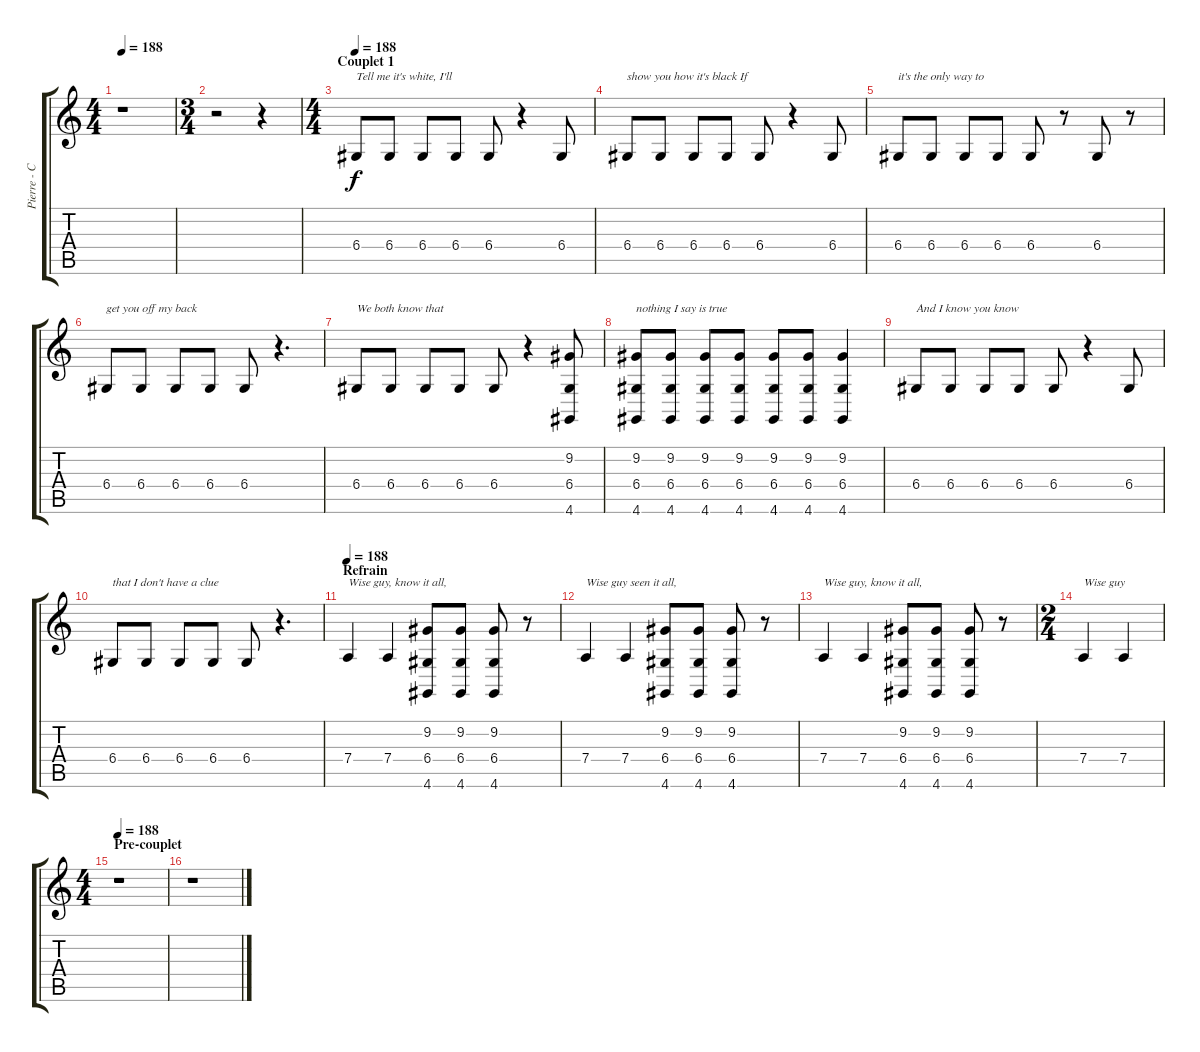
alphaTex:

\track ("Pierre - Chant" "Pierre - C") {instrument synthbrass1}
\staff {score tabs}
\tuning (E4 B3 G3 D3 A2 E2) {hide}
\ts (4 4)
\tempo 188
\clef g2
\ks c
r.1{dy f} |
\ts (3 4)
r.2 r.4 |
\ts (4 4)
\section ("" "Couplet 1")
\tempo 188
6.4.8{txt "Tell me it's white, I'll" volume 12 balance 8 instrument synthbrass1} 6.4.8 6.4.8 6.4.8 6.4.8 r.4 6.4.8 |
6.4.8{txt "show you how it's black If"} 6.4.8 6.4.8 6.4.8 6.4.8 r.4 6.4.8 |
6.4.8{txt "it's the only way to"} 6.4.8 6.4.8 6.4.8 6.4.8 r.8 6.4.8 r.8 |
6.4.8{txt "get you off my back"} 6.4.8 6.4.8 6.4.8 6.4.8 r.4{d} |
6.4.8{txt "We both know that"} 6.4.8 6.4.8 6.4.8 6.4.8 r.4 (9.2 6.4 4.6).8 |
(9.2 6.4 4.6).8{txt "nothing I say is true"} (9.2 6.4 4.6).8 (9.2 6.4 4.6).8 (9.2 6.4 4.6).8 (9.2 6.4 4.6).8 (9.2 6.4 4.6).8 (9.2 6.4 4.6).4 |
6.4.8{txt "And I know you know"} 6.4.8 6.4.8 6.4.8 6.4.8 r.4 6.4.8 |
6.4.8{txt "that I don't have a clue"} 6.4.8 6.4.8 6.4.8 6.4.8 r.4{d} |
\section ("" "Refrain")
\tempo 188
7.4.4{txt "Wise guy, know it all," volume 12 balance 8 instrument synthbrass1} 7.4.4 (9.2 6.4 4.6).8 (9.2 6.4 4.6).8 (9.2 6.4 4.6).8 r.8 |
7.4.4{txt "Wise guy seen it all,"} 7.4.4 (9.2 6.4 4.6).8 (9.2 6.4 4.6).8 (9.2 6.4 4.6).8 r.8 |
7.4.4{txt "Wise guy, know it all,"} 7.4.4 (9.2 6.4 4.6).8 (9.2 6.4 4.6).8 (9.2 6.4 4.6).8 r.8 |
\ts (2 4)
7.4.4{txt "Wise guy"} 7.4.4 |
\ts (4 4)
\section ("" "Pre-couplet")
\tempo 188
r.1 |
r.1
